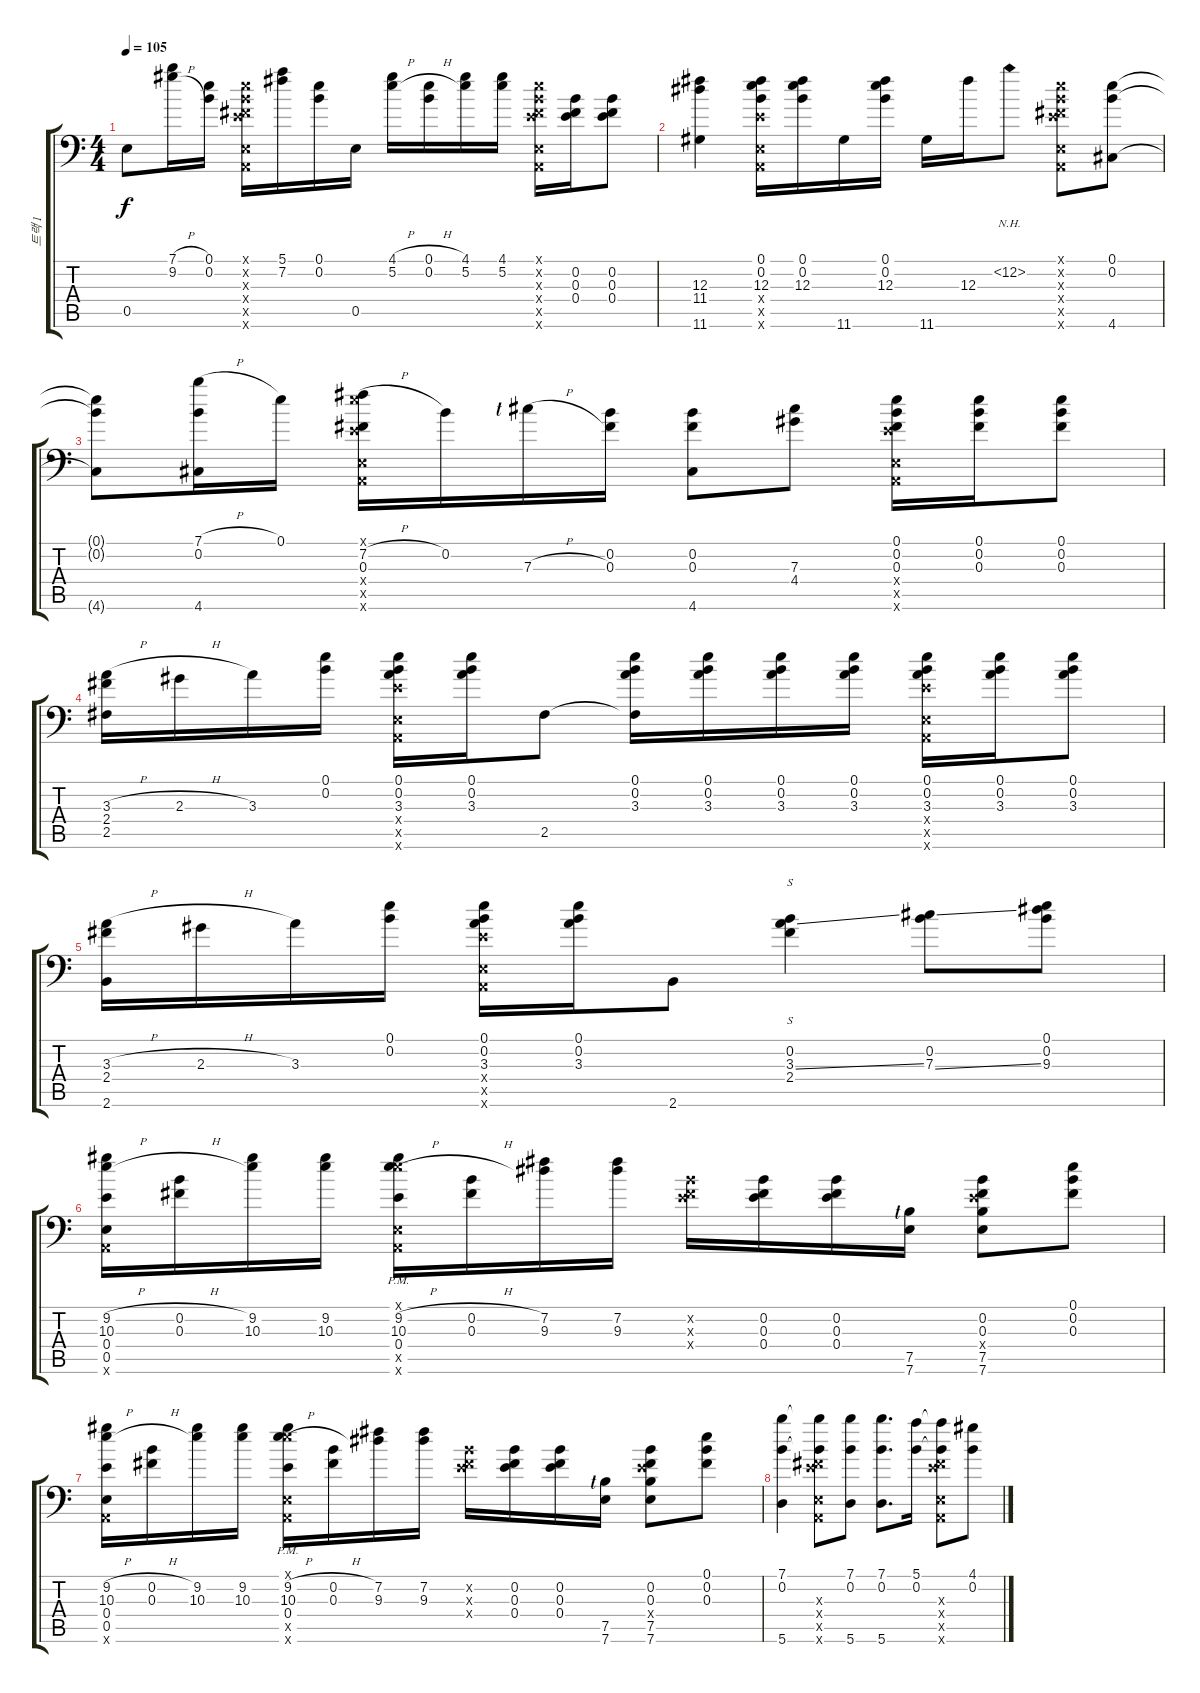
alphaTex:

\track ("트랙 1" "트랙 1") {instrument acousticguitarnylon}
\staff {score tabs}
\tuning (E4 B3 Gb3 E3 E2 A1) {hide}
\ts (4 4)
\tempo 105
\clef f4
\ks c
0.5.8{dy f} (7.1{h} 9.2{h}).16 (0.1 0.2).16 (0.1{x} 0.2{x} 0.3{x} 0.4{x} 0.5{x} 0.6{x}).16 (5.1 7.2).16 (0.1 0.2).16 0.5.16 (4.1{h} 5.2{h}).16 (0.1{h} 0.2{h}).16 (4.1 5.2).16 (4.1 5.2).16 (0.1{x} 0.2{x} 0.3{x} 0.4{x} 0.5{x} 0.6{x}).16 (0.2 0.3 0.4).16 (0.2 0.3 0.4).8 |
(12.3 11.4 11.6).4 (0.1 0.2 12.3 0.4{x} 0.5{x} 0.6{x}).16 (0.1 0.2 12.3).16 11.6.16 (0.1 0.2 12.3).16 11.6.16 12.3.16 12.2{nh}.8 (0.1{x} 0.2{x} 0.3{x} 0.4{x} 0.5{x} 0.6{x}).8 (0.1 0.2 4.6).8 |
(0.1{t} 0.2{t} 4.6{t}).8 (7.1{h} 0.2 4.6).16 0.1.16 (0.1{x} 7.2{h} 0.3 0.4{x} 0.5{x} 0.6{x}).16 0.2.16 7.3{h lf 1}.16 (0.2 0.3).16 (0.2 0.3 4.6).8 (7.3 4.4).8 (0.1 0.2 0.3 0.4{x} 0.5{x} 0.6{x}).16 (0.1 0.2 0.3).16 (0.1 0.2 0.3).8 |
(3.3{h} 2.4 2.5).16 2.3{h}.16 3.3.16 (0.1 0.2).16 (0.1 0.2 3.3 0.4{x} 0.5{x} 0.6{x}).16 (0.1 0.2 3.3).16 2.5.8 (0.1 0.2 3.3 2.5{t}).16 (0.1 0.2 3.3).16 (0.1 0.2 3.3).16 (0.1 0.2 3.3).16 (0.1 0.2 3.3 0.4{x} 0.5{x} 0.6{x}).16 (0.1 0.2 3.3).16 (0.1 0.2 3.3).8 |
(3.3{h} 2.4 2.6).16 2.3{h}.16 3.3.16 (0.1 0.2).16 (0.1 0.2 3.3 0.4{x} 0.5{x} 0.6{x}).16 (0.1 0.2 3.3).16 2.6.8 (0.2 3.3{ss} 2.4).4{s} (0.2 7.3{ss}).8 (0.1 0.2 9.3).8 |
(9.2{h} 10.3{h} 0.4 0.5 0.6{x}).16 (0.2{h} 0.3{h}).16 (9.2 10.3).16 (9.2 10.3).16 (0.1{x} 9.2{h} 10.3{h} 0.4{pm} 0.5{x} 0.6{x}).16 (0.2{h} 0.3{h}).16 (7.2 9.3).16 (7.2 9.3).16 (0.2{x} 0.3{x} 0.4{x}).16 (0.2 0.3 0.4).16 (0.2 0.3 0.4).16 (7.5{lf 1} 7.6).16 (0.2 0.3 0.4{x} 7.5 7.6).8 (0.1 0.2 0.3).8 |
(9.2{h} 10.3{h} 0.4 0.5 0.6{x}).16 (0.2{h} 0.3{h}).16 (9.2 10.3).16 (9.2 10.3).16 (0.1{x} 9.2{h} 10.3{h} 0.4{pm} 0.5{x} 0.6{x}).16 (0.2{h} 0.3{h}).16 (7.2 9.3).16 (7.2 9.3).16 (0.2{x} 0.3{x} 0.4{x}).16 (0.2 0.3 0.4).16 (0.2 0.3 0.4).16 (7.5{lf 1} 7.6).16 (0.2 0.3 0.4{x} 7.5 7.6).8 (0.1 0.2 0.3).8 |
(7.1 0.2 5.6).4 (7.1{t} 0.2{t} 0.3{x} 0.4{x} 0.5{x} 0.6{x}).8 (7.1 0.2 5.6).8 (7.1 0.2 5.6).8{d} (5.1 0.2).16 (5.1{t} 0.2{t} 0.3{x} 0.4{x} 0.5{x} 0.6{x}).8 (4.1 0.2).8
